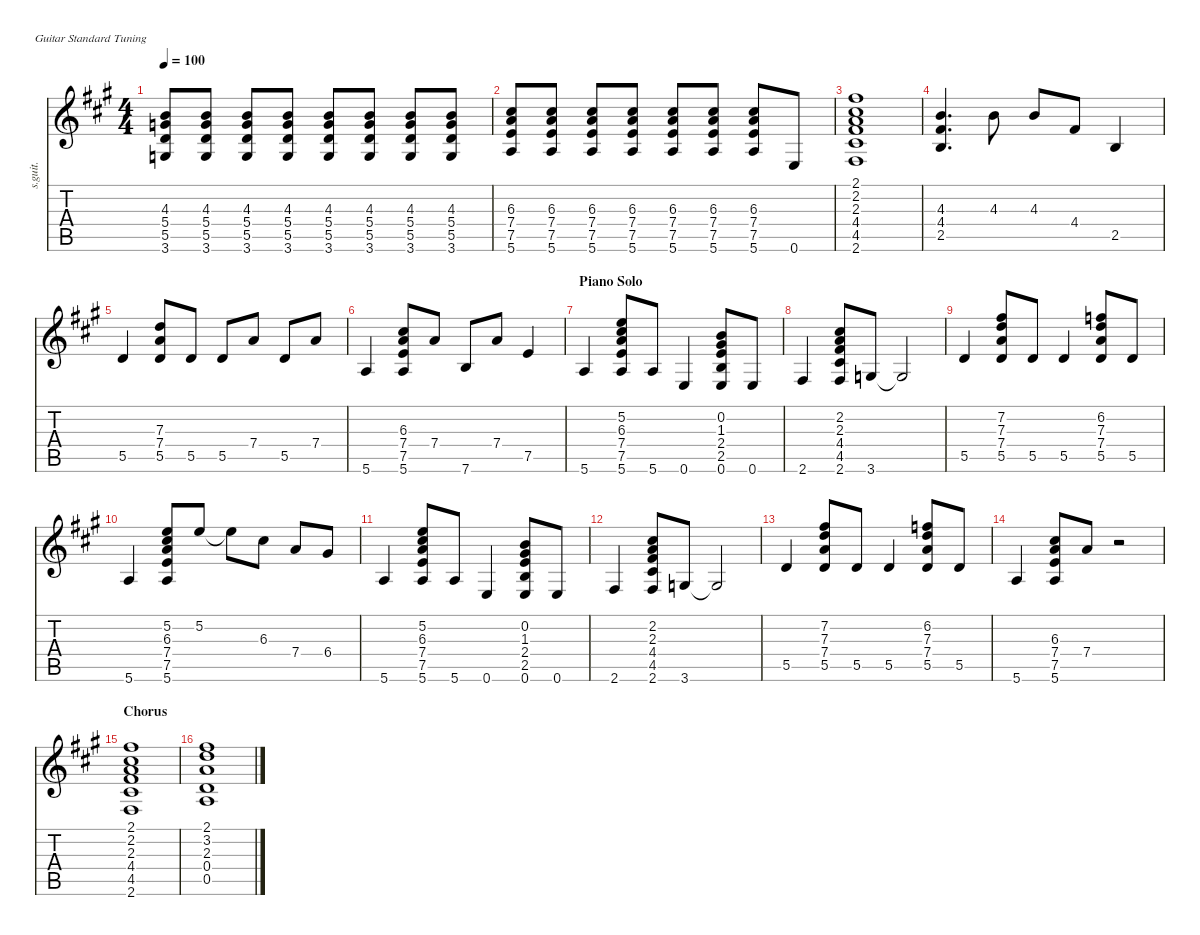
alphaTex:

\defaultSystemsLayout 4
\hideDynamics
\bracketExtendMode nobrackets
\track ("Rhythm Guitar" "s.guit.") {instrument acousticguitarsteel}
\staff {score tabs}
\tuning (E4 B3 G3 D3 A2 E2)
\ts (4 4)
\tempo 100
\clef g2
\ks a
(4.3{acc forcenatural} 5.4{acc forcenatural} 5.5{acc forcenatural} 3.6{acc forcenatural}).8{dy f} (4.3{acc forcenatural} 5.4{acc forcenatural} 5.5{acc forcenatural} 3.6{acc forcenatural}).8 (4.3{acc forcenatural} 5.4{acc forcenatural} 5.5{acc forcenatural} 3.6{acc forcenatural}).8 (4.3{acc forcenatural} 5.4{acc forcenatural} 5.5{acc forcenatural} 3.6{acc forcenatural}).8 (4.3{acc forcenatural} 5.4{acc forcenatural} 5.5{acc forcenatural} 3.6{acc forcenatural}).8 (4.3{acc forcenatural} 5.4{acc forcenatural} 5.5{acc forcenatural} 3.6{acc forcenatural}).8 (4.3{acc forcenatural} 5.4{acc forcenatural} 5.5{acc forcenatural} 3.6{acc forcenatural}).8 (4.3{acc forcenatural} 5.4{acc forcenatural} 5.5{acc forcenatural} 3.6{acc forcenatural}).8 |
(6.3{acc #} 7.4{acc forcenatural} 7.5{acc forcenatural} 5.6{acc forcenatural}).8 (6.3{acc #} 7.4{acc forcenatural} 7.5{acc forcenatural} 5.6{acc forcenatural}).8 (6.3{acc #} 7.4{acc forcenatural} 7.5{acc forcenatural} 5.6{acc forcenatural}).8 (6.3{acc #} 7.4{acc forcenatural} 7.5{acc forcenatural} 5.6{acc forcenatural}).8 (6.3{acc #} 7.4{acc forcenatural} 7.5{acc forcenatural} 5.6{acc forcenatural}).8 (6.3{acc #} 7.4{acc forcenatural} 7.5{acc forcenatural} 5.6{acc forcenatural}).8 (6.3{acc #} 7.4{acc forcenatural} 7.5{acc forcenatural} 5.6{acc forcenatural}).8 0.6{acc forcenatural}.8 |
(2.1{acc #} 2.2{acc #} 2.3{acc forcenatural} 4.4{acc #} 4.5{acc #} 2.6{acc #}).1 |
(4.3{acc forcenatural} 4.4{acc #} 2.5{acc forcenatural}).4{d} 4.3{acc forcenatural}.8 4.3{acc forcenatural}.8 4.4{acc #}.8 2.5{acc forcenatural}.4 |
5.5{acc forcenatural}.4 (7.3{acc forcenatural} 7.4{acc forcenatural} 5.5{acc forcenatural}).8 5.5{acc forcenatural}.8 5.5{acc forcenatural}.8 7.4{acc forcenatural}.8 5.5{acc forcenatural}.8 7.4{acc forcenatural}.8 |
5.6{acc forcenatural}.4 (6.3{acc #} 7.4{acc forcenatural} 7.5{acc forcenatural} 5.6{acc forcenatural}).8 7.4{acc forcenatural}.8 7.6{acc forcenatural}.8 7.4{acc forcenatural}.8 7.5{acc forcenatural}.4 |
\section ("" "Piano Solo")
5.6{acc forcenatural}.4 (5.2{acc forcenatural} 6.3{acc #} 7.4{acc forcenatural} 7.5{acc forcenatural} 5.6{acc forcenatural}).8 5.6{acc forcenatural}.8 0.6{acc forcenatural}.4 (0.2{acc forcenatural} 1.3{acc #} 2.4{acc forcenatural} 2.5{acc forcenatural} 0.6{acc forcenatural}).8 0.6{acc forcenatural}.8 |
2.6{acc #}.4 (2.2{acc #} 2.3{acc forcenatural} 4.4{acc #} 4.5{acc #} 2.6{acc #}).8 3.6{acc forcenatural}.8 3.6{t acc forcenatural}.2 |
5.5{acc forcenatural}.4 (7.2{acc #} 7.3{acc forcenatural} 7.4{acc forcenatural} 5.5{acc forcenatural}).8 5.5{acc forcenatural}.8 5.5{acc forcenatural}.4 (6.2{acc forcenatural} 7.3{acc forcenatural} 7.4{acc forcenatural} 5.5{acc forcenatural}).8 5.5{acc forcenatural}.8 |
5.6{acc forcenatural}.4 (5.2{acc forcenatural} 6.3{acc #} 7.4{acc forcenatural} 7.5{acc forcenatural} 5.6{acc forcenatural}).8 5.2{acc forcenatural}.8 5.2{t acc forcenatural}.8 6.3{acc #}.8 7.4{acc forcenatural}.8 6.4{acc #}.8 |
5.6{acc forcenatural}.4 (5.2{acc forcenatural} 6.3{acc #} 7.4{acc forcenatural} 7.5{acc forcenatural} 5.6{acc forcenatural}).8 5.6{acc forcenatural}.8 0.6{acc forcenatural}.4 (0.2{acc forcenatural} 1.3{acc #} 2.4{acc forcenatural} 2.5{acc forcenatural} 0.6{acc forcenatural}).8 0.6{acc forcenatural}.8 |
2.6{acc #}.4 (2.2{acc #} 2.3{acc forcenatural} 4.4{acc #} 4.5{acc #} 2.6{acc #}).8 3.6{acc forcenatural}.8 3.6{t acc forcenatural}.2 |
5.5{acc forcenatural}.4 (7.2{acc #} 7.3{acc forcenatural} 7.4{acc forcenatural} 5.5{acc forcenatural}).8 5.5{acc forcenatural}.8 5.5{acc forcenatural}.4 (6.2{acc forcenatural} 7.3{acc forcenatural} 7.4{acc forcenatural} 5.5{acc forcenatural}).8 5.5{acc forcenatural}.8 |
5.6{acc forcenatural}.4 (6.3{acc #} 7.4{acc forcenatural} 7.5{acc forcenatural} 5.6{acc forcenatural}).8 7.4{acc forcenatural}.8 r.2 |
\section ("" "Chorus")
(2.1{acc #} 2.2{acc #} 2.3{acc forcenatural} 4.4{acc #} 4.5{acc #} 2.6{acc #}).1 |
(2.1{acc #} 3.2{acc forcenatural} 2.3{acc forcenatural} 0.4{acc forcenatural} 0.5{acc forcenatural}).1
